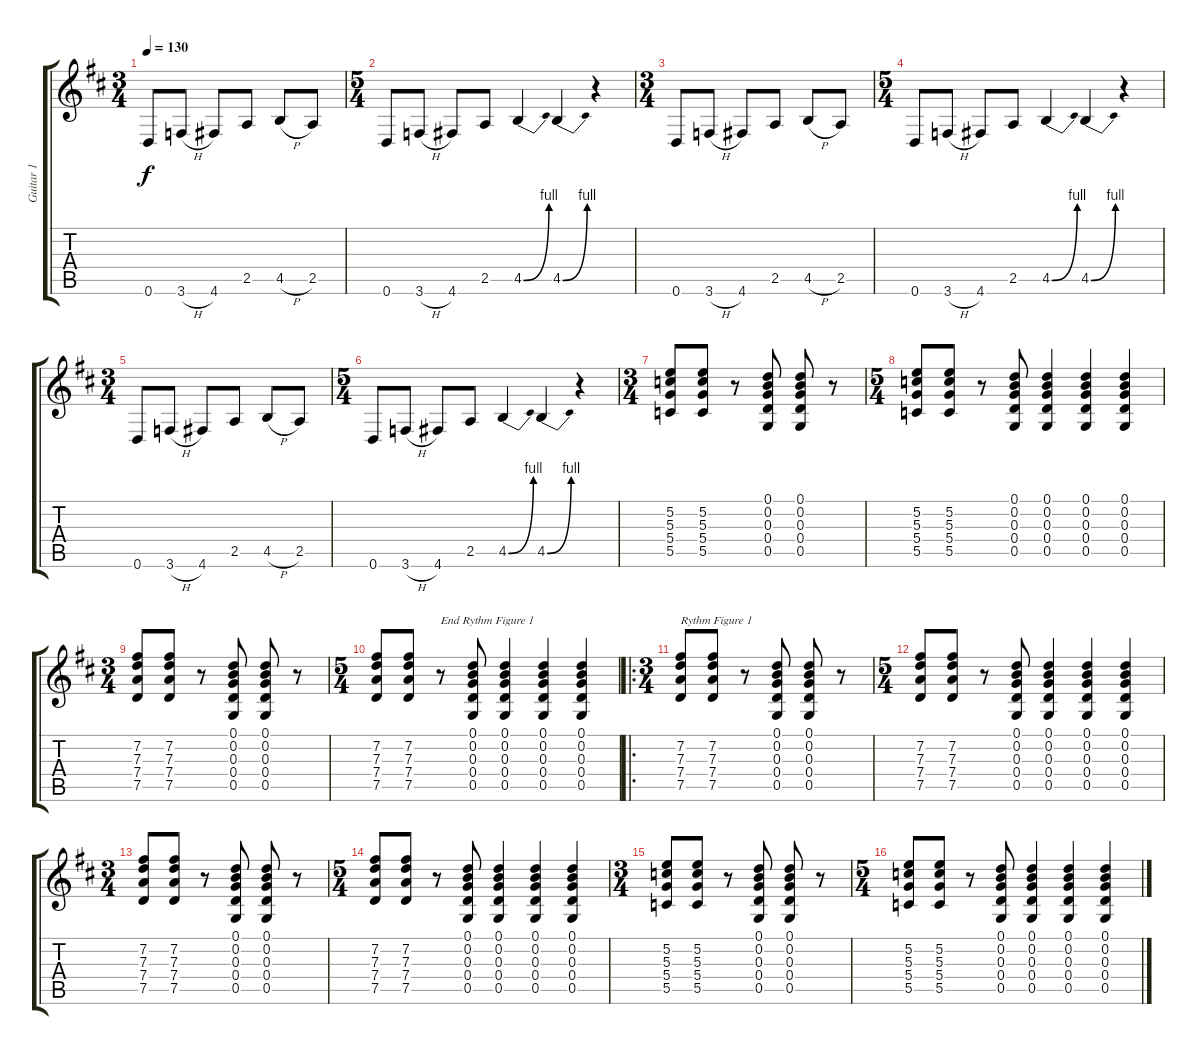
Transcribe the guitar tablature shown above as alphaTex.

\track ("Guitar 1" "Guitar 1") {instrument distortionguitar}
\staff {score tabs}
\tuning (D4 B3 G3 D3 G2 D2) {hide}
\ts (3 4)
\tempo 130
\clef g2
\ks d
0.6.8{dy f instrument distortionguitar} 3.6{h}.8 4.6.8 2.5.8 4.5{h}.8 2.5.8 |
\ts (5 4)
0.6.8 3.6{h}.8 4.6.8 2.5.8 4.5{be (bend 0 0 60 4)}.4 4.5{be (bend 0 0 60 4)}.4 r.4 |
\ts (3 4)
0.6.8 3.6{h}.8 4.6.8 2.5.8 4.5{h}.8 2.5.8 |
\ts (5 4)
0.6.8 3.6{h}.8 4.6.8 2.5.8 4.5{be (bend 0 0 60 4)}.4 4.5{be (bend 0 0 60 4)}.4 r.4 |
\ts (3 4)
0.6.8 3.6{h}.8 4.6.8 2.5.8 4.5{h}.8 2.5.8 |
\ts (5 4)
0.6.8 3.6{h}.8 4.6.8 2.5.8 4.5{be (bend 0 0 60 4)}.4 4.5{be (bend 0 0 60 4)}.4 r.4 |
\ts (3 4)
(5.2 5.3 5.4 5.5).8 (5.2 5.3 5.4 5.5).8 r.8 (0.1 0.2 0.3 0.4 0.5).8 (0.1 0.2 0.3 0.4 0.5).8 r.8 |
\ts (5 4)
(5.2 5.3 5.4 5.5).8 (5.2 5.3 5.4 5.5).8 r.8 (0.1 0.2 0.3 0.4 0.5).8 (0.1 0.2 0.3 0.4 0.5).4 (0.1 0.2 0.3 0.4 0.5).4 (0.1 0.2 0.3 0.4 0.5).4 |
\ts (3 4)
(7.2 7.3 7.4 7.5).8 (7.2 7.3 7.4 7.5).8 r.8 (0.1 0.2 0.3 0.4 0.5).8 (0.1 0.2 0.3 0.4 0.5).8 r.8 |
\ts (5 4)
(7.2 7.3 7.4 7.5).8 (7.2 7.3 7.4 7.5).8 r.8{txt "End Rythm Figure 1"} (0.1 0.2 0.3 0.4 0.5).8 (0.1 0.2 0.3 0.4 0.5).4 (0.1 0.2 0.3 0.4 0.5).4 (0.1 0.2 0.3 0.4 0.5).4 |
\ro
\ts (3 4)
(7.2 7.3 7.4 7.5).8{txt "Rythm Figure 1"} (7.2 7.3 7.4 7.5).8 r.8 (0.1 0.2 0.3 0.4 0.5).8 (0.1 0.2 0.3 0.4 0.5).8 r.8 |
\ts (5 4)
(7.2 7.3 7.4 7.5).8 (7.2 7.3 7.4 7.5).8 r.8 (0.1 0.2 0.3 0.4 0.5).8 (0.1 0.2 0.3 0.4 0.5).4 (0.1 0.2 0.3 0.4 0.5).4 (0.1 0.2 0.3 0.4 0.5).4 |
\ts (3 4)
(7.2 7.3 7.4 7.5).8 (7.2 7.3 7.4 7.5).8 r.8 (0.1 0.2 0.3 0.4 0.5).8 (0.1 0.2 0.3 0.4 0.5).8 r.8 |
\ts (5 4)
(7.2 7.3 7.4 7.5).8 (7.2 7.3 7.4 7.5).8 r.8 (0.1 0.2 0.3 0.4 0.5).8 (0.1 0.2 0.3 0.4 0.5).4 (0.1 0.2 0.3 0.4 0.5).4 (0.1 0.2 0.3 0.4 0.5).4 |
\ts (3 4)
(5.2 5.3 5.4 5.5).8 (5.2 5.3 5.4 5.5).8 r.8 (0.1 0.2 0.3 0.4 0.5).8 (0.1 0.2 0.3 0.4 0.5).8 r.8 |
\ts (5 4)
(5.2 5.3 5.4 5.5).8 (5.2 5.3 5.4 5.5).8 r.8 (0.1 0.2 0.3 0.4 0.5).8 (0.1 0.2 0.3 0.4 0.5).4 (0.1 0.2 0.3 0.4 0.5).4 (0.1 0.2 0.3 0.4 0.5).4
